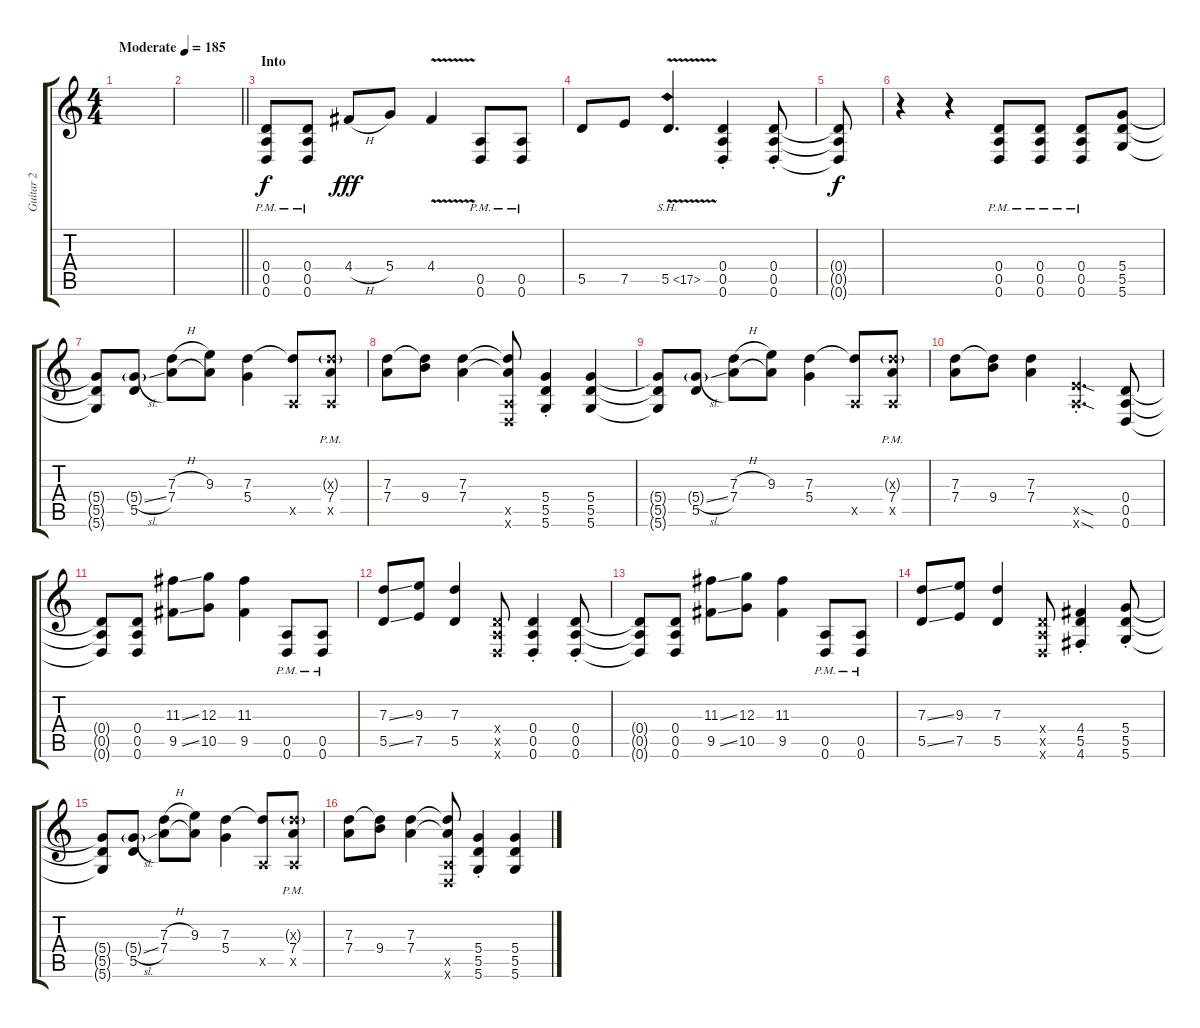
\track ("Guitar 2" "Guitar 2") {instrument overdrivenguitar}
\staff {score tabs}
\tuning (E4 B3 G3 D3 A2 D2) {hide}
\ts (4 4)
\tempo (185 "Moderate")
\clef g2
\ks c
|
\barLineRight lightlight
|
\section ("" "Into")
(0.4{pm} 0.5{pm} 0.6{pm}).8 (0.4{pm} 0.5{pm} 0.6{pm}).8 4.4{h}.8{dy fff} 5.4.8 4.4{v}.4 (0.5 0.6{pm}).8 (0.5 0.6{pm}).8 |
5.5.8 7.5.8 5.5{sh 12 v}.4{d} (0.4{st} 0.5{st} 0.6{st}).4 (0.4{st} 0.5{st} 0.6{st}).8 |
(0.4{t} 0.5{t} 0.6{t}).8{dy f} |
r.4 r.4 (0.4{pm} 0.5{pm} 0.6{pm}).8 (0.4{pm} 0.5{pm} 0.6{pm}).8 (0.4{pm} 0.5{pm} 0.6{pm}).8 (5.4 5.5 5.6).8 |
(5.4{t} 5.5{t} 5.6{t}).8 (5.4{sl g} 5.5).8 (7.3{h} 7.4).8 (9.3 7.4{t}).8 (7.3 5.4).4 (7.3{t} 0.5{x}).8 (7.3{g x} 7.4{pm} 0.5{x}).8 |
(7.3 7.4).8 (7.3{t} 9.4).8 (7.3 7.4).4 (7.3{t} 7.4{t} 0.5{x} 0.6{x}).8 (5.4{st} 5.5{st} 5.6{st}).4 (5.4 5.5 5.6).4 |
(5.4{t} 5.5{t} 5.6{t}).8 (5.4{sl g} 5.5).8 (7.3{h} 7.4).8 (9.3 7.4{t}).8 (7.3 5.4).4 (7.3{t} 0.5{x}).8 (7.3{g x} 7.4{pm} 0.5{x}).8 |
(7.3 7.4).8 (7.3{t} 9.4).8 (7.3 7.4).4 (7.5{sod st x} 7.6{sod st x}).4{d} (0.4 0.5 0.6).8 |
(0.4{t} 0.5{t} 0.6{t}).8 (0.4 0.5 0.6).8 (11.3{ss} 9.5{ss}).8 (12.3 10.5).8 (11.3 9.5).4 (0.5{pm} 0.6{pm}).8 (0.5{pm} 0.6{pm}).8 |
(7.3{ss} 5.5{ss}).8 (9.3 7.5).8 (7.3 5.5).4 (0.4{x} 0.5{x} 0.6{x}).8 (0.4{st} 0.5{st} 0.6{st}).4 (0.4{st} 0.5{st} 0.6{st}).8 |
(0.4{t} 0.5{t} 0.6{t}).8 (0.4 0.5 0.6).8 (11.3{ss} 9.5{ss}).8 (12.3 10.5).8 (11.3 9.5).4 (0.5{pm} 0.6{pm}).8 (0.5{pm} 0.6{pm}).8 |
(7.3{ss} 5.5{ss}).8 (9.3 7.5).8 (7.3 5.5).4 (0.4{x} 0.5{x} 0.6{x}).8 (4.4{st} 5.5{st} 4.6{st}).4 (5.4{st} 5.5{st} 5.6{st}).8 |
(5.4{t} 5.5{t} 5.6{t}).8 (5.4{sl g} 5.5).8 (7.3{h} 7.4).8 (9.3 7.4{t}).8 (7.3 5.4).4 (7.3{t} 0.5{x}).8 (7.3{g x} 7.4{pm} 0.5{x}).8 |
(7.3 7.4).8 (7.3{t} 9.4).8 (7.3 7.4).4 (7.3{t} 7.4{t} 0.5{x} 0.6{x}).8 (5.4{st} 5.5{st} 5.6{st}).4 (5.4 5.5 5.6).4
